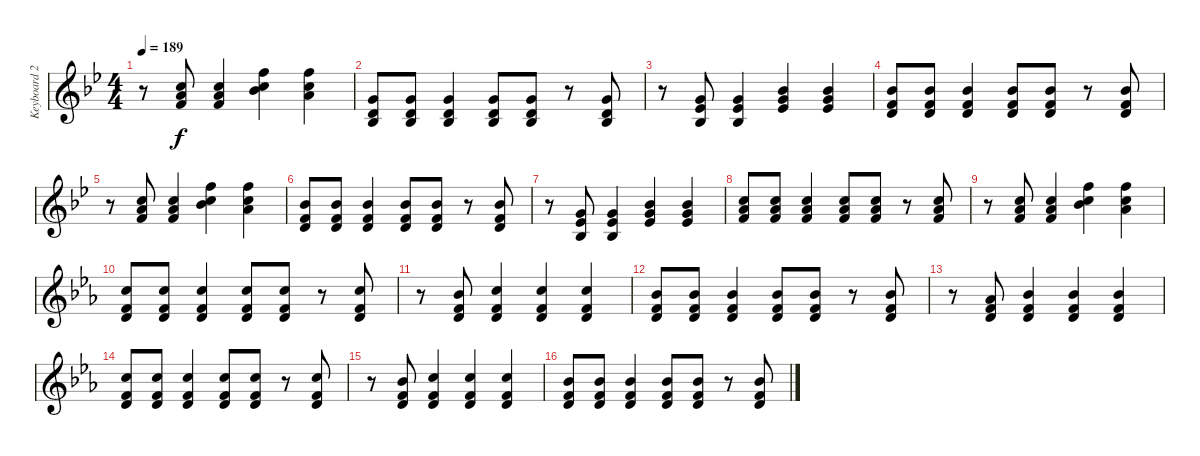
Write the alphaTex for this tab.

\track ("Keyboard 2" "Keyboard 2") {instrument lead1square}
\staff {score}
\tuning (E4 B3 G3 D3 A2 E2) {hide}
\ts (4 4)
\tempo 189
\clef g2
\ks bb
r.8{dy f} (8.1 10.2 10.3).8 (8.1 10.2 10.3).4 (13.1 13.2 15.3).4 (13.1 13.2 14.3).4 |
(12.3 12.4 13.5).8 (12.3 12.4 13.5).8 (12.3 12.4 13.5).4 (12.3 12.4 13.5).8 (12.3 12.4 13.5).8 r.8 (12.3 12.4 13.5).8 |
r.8 (12.3 13.4 13.5).8 (12.3 13.4 13.5).4 (11.2 12.3 13.4).4 (11.2 12.3 13.4).4 |
(11.2 10.3 12.4).8 (11.2 10.3 12.4).8 (11.2 10.3 12.4).4 (11.2 10.3 12.4).8 (11.2 10.3 12.4).8 r.8 (11.2 10.3 12.4).8 |
r.8 (8.1 10.2 10.3).8 (8.1 10.2 10.3).4 (13.1 13.2 15.3).4 (13.1 13.2 14.3).4 |
(11.2 10.3 12.4).8 (11.2 10.3 12.4).8 (11.2 10.3 12.4).4 (11.2 10.3 12.4).8 (11.2 10.3 12.4).8 r.8 (11.2 10.3 12.4).8 |
r.8 (8.2 8.3 8.4).8 (8.2 8.3 8.4).4 (6.1 8.2 8.3).4 (6.1 8.2 8.3).4 |
(8.1 10.2 10.3).8 (8.1 10.2 10.3).8 (8.1 10.2 10.3).4 (8.1 10.2 10.3).8 (8.1 10.2 10.3).8 r.8 (8.1 10.2 10.3).8 |
r.8 (8.1 10.2 10.3).8 (8.1 10.2 10.3).4 (13.1 13.2 15.3).4 (13.1 13.2 14.3).4 |
\ks eb
(13.2 10.3 12.4).8{volume 11} (13.2 10.3 12.4).8 (13.2 10.3 12.4).4 (13.2 10.3 12.4).8 (13.2 10.3 12.4).8 r.8 (13.2 10.3 12.4).8 |
r.8 (11.2 10.3 12.4).8 (13.2 10.3 12.4).4 (13.2 10.3 12.4).4 (13.2 10.3 12.4).4 |
(11.2 10.3 12.4).8 (11.2 10.3 12.4).8 (11.2 10.3 12.4).4 (11.2 10.3 12.4).8 (11.2 10.3 12.4).8 r.8 (11.2 10.3 12.4).8 |
r.8 (9.2 10.3 12.4).8 (11.2 10.3 12.4).4 (11.2 10.3 12.4).4 (11.2 10.3 12.4).4 |
(8.1 6.2 7.3).8 (8.1 6.2 7.3).8 (8.1 6.2 7.3).4 (8.1 6.2 7.3).8 (8.1 6.2 7.3).8 r.8 (8.1 6.2 7.3).8 |
r.8 (6.1 6.2 7.3).8 (8.1 6.2 7.3).4 (8.1 6.2 7.3).4 (8.1 6.2 7.3).4 |
(6.1 6.2 7.3).8 (6.1 6.2 7.3).8 (6.1 6.2 7.3).4 (6.1 6.2 7.3).8 (6.1 6.2 7.3).8 r.8 (6.1 6.2 7.3).8
